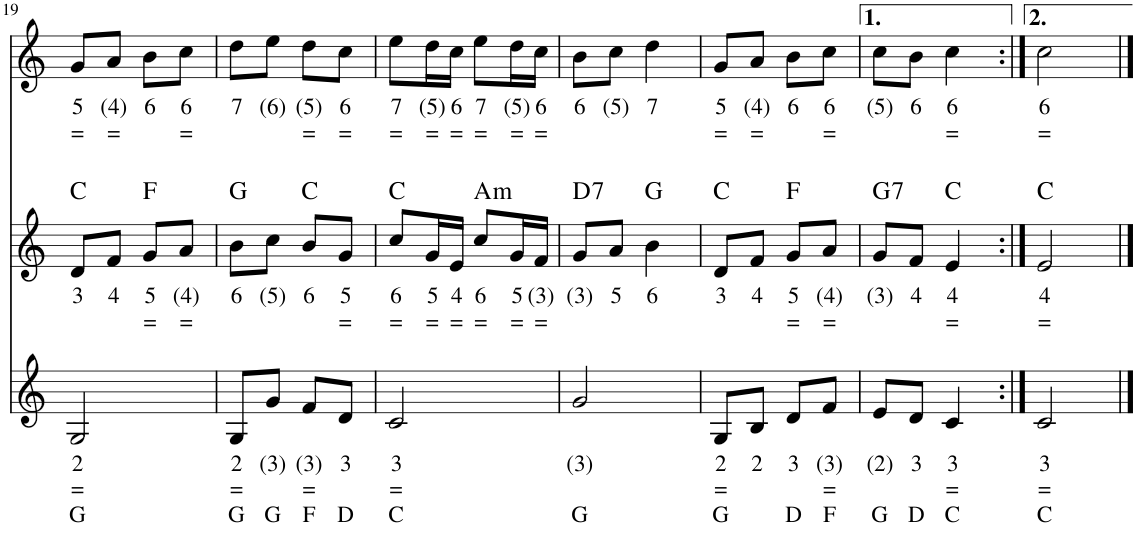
**kern	**text	**text	**text	**kern	**text	**text	**harte	**kern	**text	**text
*part3	*part3	*part3	*part3	*part2	*part2	*part2	*part2	*part1	*part1	*part1
*staff3	*staff3	*staff3	*staff3	*staff2	*staff2	*staff2	*	*staff1	*staff1	*staff1
*I"Stem	*	*	*	*I"Stem	*	*	*	*I"Stem	*	*
!!LO:PB:g=z
*clefG2	*	*	*	*clefG2	*	*	*	*clefG2	*	*
*k[]	*	*	*	*k[]	*	*	*	*k[]	*	*
*M2/4	*	*	*	*M2/4	*	*	*	*M2/4	*	*
=19	=19	=19	=19	=19	=19	=19	=19	=19	=19	=19
!	!LO:LY:b	!LO:LY:b	!LO:LY:b	!	!LO:LY:b	!	!	!	!LO:LY:b	!LO:LY:b
2G/	2	=	G	8d/L	3	.	C:maj	8g/L	5	=
!	!	!	!	!	!LO:LY:b	!	!	!	!LO:LY:b	!LO:LY:b
.	.	.	.	8f/J	4	.	.	8a/J	(4)	=
!	!	!	!	!	!LO:LY:b	!LO:LY:b	!	!	!LO:LY:b	!
.	.	.	.	8g/L	5	=	F:maj	8b\L	6	.
!	!	!	!	!	!LO:LY:b	!LO:LY:b	!	!	!LO:LY:b	!LO:LY:b
.	.	.	.	8a/J	(4)	=	.	8cc\J	6	=
=20	=20	=20	=20	=20	=20	=20	=20	=20	=20	=20
!	!LO:LY:b	!LO:LY:b	!LO:LY:b	!	!LO:LY:b	!	!	!	!LO:LY:b	!
8G/L	2	=	G	8b\L	6	.	G:maj	8dd\L	7	.
!	!LO:LY:b	!	!LO:LY:b	!	!LO:LY:b	!	!	!	!LO:LY:b	!
8g/J	(3)	.	G	8cc\J	(5)	.	.	8ee\J	(6)	.
!	!LO:LY:b	!LO:LY:b	!LO:LY:b	!	!LO:LY:b	!	!	!	!LO:LY:b	!LO:LY:b
8f/L	(3)	=	F	8b/L	6	.	C:maj	8dd\L	(5)	=
!	!LO:LY:b	!	!LO:LY:b	!	!LO:LY:b	!LO:LY:b	!	!	!LO:LY:b	!LO:LY:b
8d/J	3	.	D	8g/J	5	=	.	8cc\J	6	=
=21	=21	=21	=21	=21	=21	=21	=21	=21	=21	=21
!	!LO:LY:b	!LO:LY:b	!LO:LY:b	!	!LO:LY:b	!LO:LY:b	!	!	!LO:LY:b	!LO:LY:b
2c/	3	=	C	8cc/L	6	=	C:maj	8ee\L	7	=
!	!	!	!	!	!LO:LY:b	!LO:LY:b	!	!	!LO:LY:b	!LO:LY:b
.	.	.	.	16g/L	5	=	.	16dd\L	(5)	=
!	!	!	!	!	!LO:LY:b	!LO:LY:b	!	!	!LO:LY:b	!LO:LY:b
.	.	.	.	16e/JJ	4	=	.	16cc\JJ	6	=
!	!	!	!	!	!LO:LY:b	!LO:LY:b	!LO:H:kt=m	!	!LO:LY:b	!LO:LY:b
.	.	.	.	8cc/L	6	=	A:min	8ee\L	7	=
!	!	!	!	!	!LO:LY:b	!LO:LY:b	!	!	!LO:LY:b	!LO:LY:b
.	.	.	.	16g/L	5	=	.	16dd\L	(5)	=
!	!	!	!	!	!LO:LY:b	!LO:LY:b	!	!	!LO:LY:b	!LO:LY:b
.	.	.	.	16f/JJ	(3)	=	.	16cc\JJ	6	=
=22	=22	=22	=22	=22	=22	=22	=22	=22	=22	=22
!	!LO:LY:b	!	!LO:LY:b	!	!LO:LY:b	!	!LO:H:kt=7	!	!LO:LY:b	!
2g/	(3)	.	G	8g/L	(3)	.	D:7	8b\L	6	.
!	!	!	!	!	!LO:LY:b	!	!	!	!LO:LY:b	!
.	.	.	.	8a/J	5	.	.	8cc\J	(5)	.
!	!	!	!	!	!LO:LY:b	!	!	!	!LO:LY:b	!
.	.	.	.	4b\	6	.	G:maj	4dd\	7	.
=23	=23	=23	=23	=23	=23	=23	=23	=23	=23	=23
!	!LO:LY:b	!LO:LY:b	!LO:LY:b	!	!LO:LY:b	!	!	!	!LO:LY:b	!LO:LY:b
8G/L	2	=	G	8d/L	3	.	C:maj	8g/L	5	=
!	!LO:LY:b	!	!	!	!LO:LY:b	!	!	!	!LO:LY:b	!LO:LY:b
8B/J	2	.	.	8fn/J	4	.	.	8a/J	(4)	=
!	!LO:LY:b	!	!LO:LY:b	!	!LO:LY:b	!LO:LY:b	!	!	!LO:LY:b	!
8d/L	3	.	D	8g/L	5	=	F:maj	8b\L	6	.
!	!LO:LY:b	!LO:LY:b	!LO:LY:b	!	!LO:LY:b	!LO:LY:b	!	!	!LO:LY:b	!LO:LY:b
8f/J	(3)	=	F	8a/J	(4)	=	.	8cc\J	6	=
=24	=24	=24	=24	=24	=24	=24	=24	=24	=24	=24
!	!LO:LY:b	!	!LO:LY:b	!	!LO:LY:b	!	!LO:H:kt=7	!	!LO:LY:b	!
8e/L	(2)	.	G	8g/L	(3)	.	G:7	8cc\L	(5)	.
!	!LO:LY:b	!	!LO:LY:b	!	!LO:LY:b	!	!	!	!LO:LY:b	!
8d/J	3	.	D	8f/J	4	.	.	8b\J	6	.
!	!LO:LY:b	!LO:LY:b	!LO:LY:b	!	!LO:LY:b	!LO:LY:b	!	!	!LO:LY:b	!LO:LY:b
4c/	3	=	C	4e/	4	=	C:maj	4cc\	6	=
=25:|!	=25:|!	=25:|!	=25:|!	=25:|!	=25:|!	=25:|!	=25:|!	=25:|!	=25:|!	=25:|!
!	!LO:LY:b	!LO:LY:b	!LO:LY:b	!	!LO:LY:b	!LO:LY:b	!	!	!LO:LY:b	!LO:LY:b
2c/	3	=	C	2e/	4	=	C:maj	2cc\	6	=
==	==	==	==	==	==	==	==	==	==	==
*-	*-	*-	*-	*-	*-	*-	*-	*-	*-	*-
